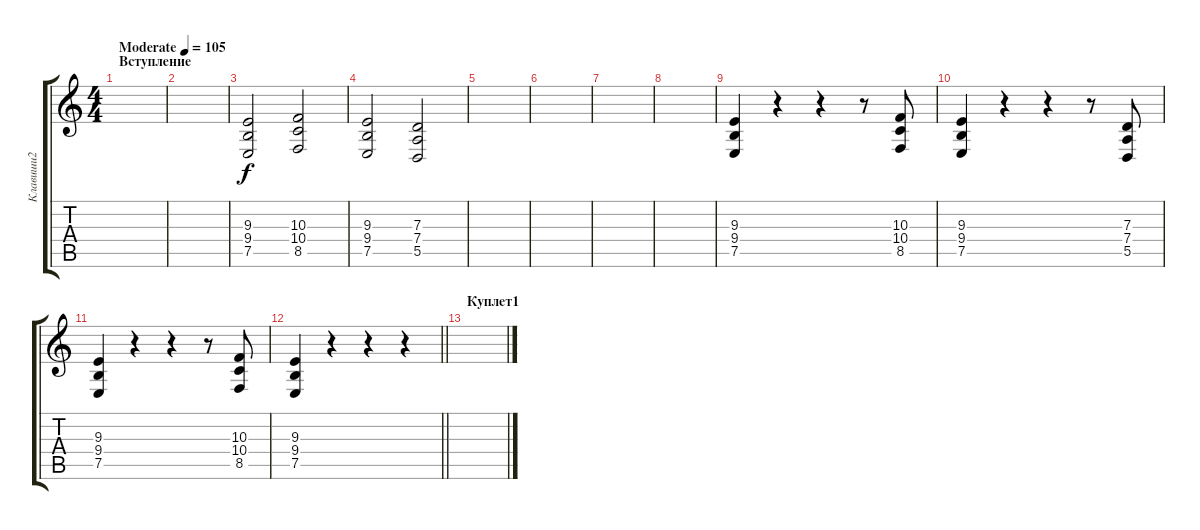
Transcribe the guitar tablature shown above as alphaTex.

\track ("Клавиши2" "Клавиши2") {instrument stringensemble1}
\staff {score tabs}
\tuning (E4 B3 G3 D3 A2 E2) {hide}
\ts (4 4)
\section ("" "Вступление")
\tempo (105 "Moderate")
\clef g2
\ks c
|
|
(9.3 9.4 7.5).2 (10.3 10.4 8.5).2 |
(9.3 9.4 7.5).2 (7.3 7.4 5.5).2 |
|
|
|
|
(9.3 9.4 7.5).4 r.4 r.4 r.8 (10.3 10.4 8.5).8 |
(9.3 9.4 7.5).4 r.4 r.4 r.8 (7.3 7.4 5.5).8 |
(9.3 9.4 7.5).4 r.4 r.4 r.8 (10.3 10.4 8.5).8 |
\barLineRight lightlight
(9.3 9.4 7.5).4 r.4 r.4 r.4 |
\section ("" "Куплет1")
